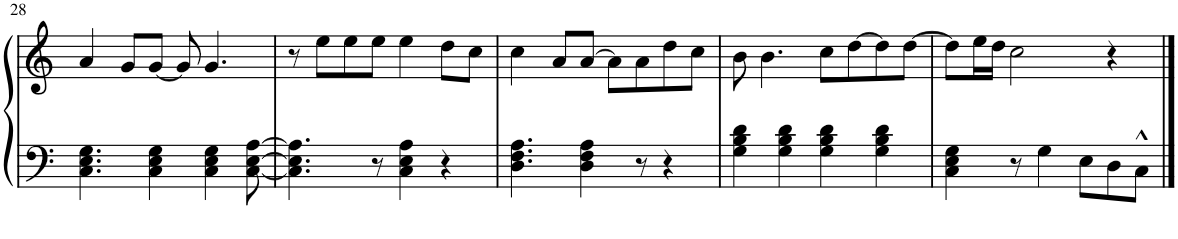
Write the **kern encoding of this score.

**kern	**kern
*part1	*part1
*staff2	*staff1
*I"Piano	*
*I'Pno.	*
!!LO:PB:g=z
*clefF4	*clefG2
*k[]	*k[]
*M4/4	*M4/4
=28	=28
4.C\ 4.E\ 4.G\	4a/
.	8g/L
4C\ 4E\ 4G\	[8g/J
.	8g/]
4C\ 4E\ 4G\	4.g/
[8C\ [8E\ [8A\	.
=29	=29
4.C\] 4.E\] 4.A\]	8r
.	8ee\L
.	8ee\
8r	8ee\J
4C\ 4E\ 4A\	4ee\
4r	8dd\L
.	8cc\J
=30	=30
4.D\ 4.F\ 4.A\	4cc\
.	8a/L
4D\ 4F\ 4A\	[8a/J
.	8a\L]
8r	8a\
4r	8dd\
.	8cc\J
=31	=31
4G\ 4B\ 4d\	8b\
.	4.b\
4G\ 4B\ 4d\	.
4G\ 4B\ 4d\	8cc\L
.	[8dd\
4G\ 4B\ 4d\	8dd\]
.	[8dd\J
=32	=32
4C\ 4E\ 4G\	8dd\L]
.	16ee\L
.	16dd\JJ
8r	2cc\
4G\	.
8E\L	.
8D\	4r
8C^^\J	.
==	==
*-	*-
